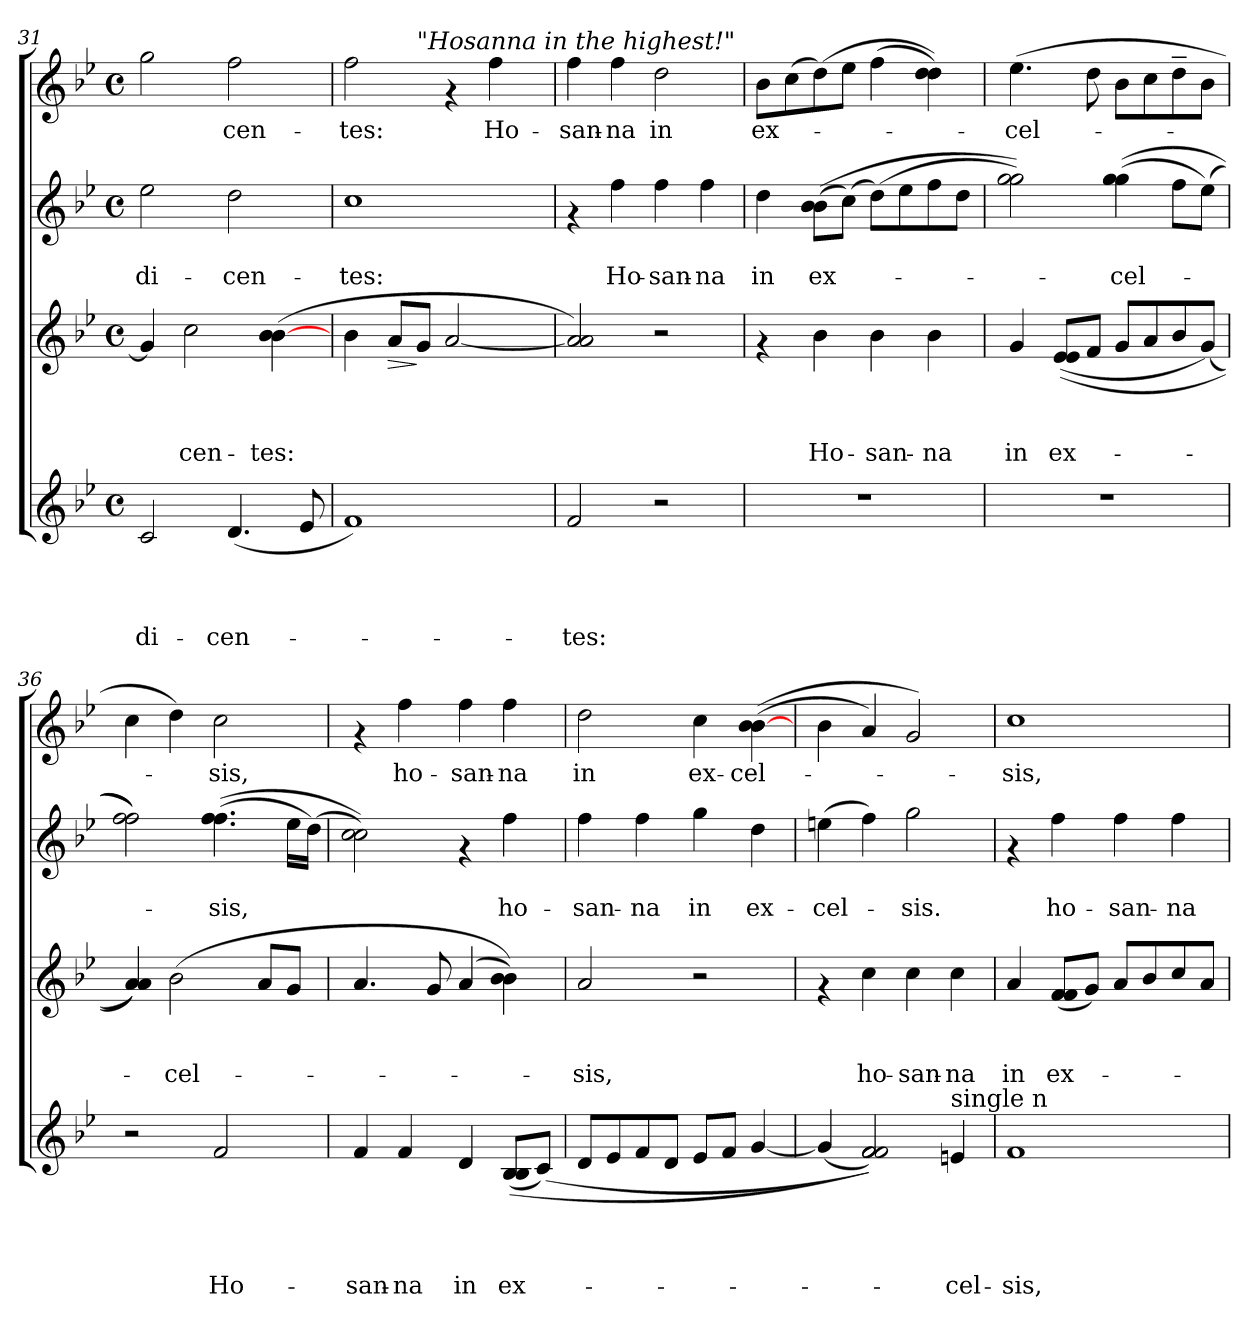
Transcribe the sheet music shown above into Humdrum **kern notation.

**kern	**text	**text	**text	**text	**kern	**text	**text	**text	**dynam	**kern	**text	**text	**kern	**text
*part4	*part4	*part4	*part4	*part4	*part3	*part3	*part3	*part3	*part3	*part2	*part2	*part2	*part1	*part1
*staff4	*staff4	*staff4	*staff4	*staff4	*staff3	*staff3	*staff3	*staff3	*staff3	*staff2	*staff2	*staff2	*staff1	*staff1
*clefG2	*	*	*	*	*clefG2	*	*	*	*	*clefG2	*	*	*clefG2	*
*k[b-e-]	*	*	*	*	*k[b-e-]	*	*	*	*	*k[b-e-]	*	*	*k[b-e-]	*
*B-:	*	*	*	*	*B-:	*	*	*	*	*B-:	*	*	*B-:	*
*M4/4	*	*	*	*	*M4/4	*	*	*	*	*M4/4	*	*	*M4/4	*
*met(c)	*	*	*	*	*met(c)	*	*	*	*	*met(c)	*	*	*met(c)	*
=31	=31	=31	=31	=31	=31	=31	=31	=31	=31	=31	=31	=31	=31	=31
!	!	!	!	!LO:LY:b	!	!	!	!	!	!	!	!LO:LY:b	!	!
2c/	.	.	.	di-	4g/]	.	.	.	.	2ee-\	.	di-	2gg\	.
!	!	!	!	!	!	!	!	!LO:LY:b	!	!	!	!	!	!
.	.	.	.	.	2cc\	.	.	-cen-	.	.	.	.	.	.
!	!	!	!	!LO:LY:b	!	!	!	!	!	!	!	!LO:LY:b	!	!LO:LY:b
(<4.d/	.	.	.	-cen-	.	.	.	.	.	2dd\	.	-cen-	2ff\	-cen-
!	!	!	!	!	!	!	!	!LO:LY:b	!	!	!	!	!	!
.	.	.	.	.	(>4b-\ [>4b-\	.	.	-tes:	.	.	.	.	.	.
8e-/	.	.	.	.	.	.	.	.	.	.	.	.	.	.
=32	=32	=32	=32	=32	=32	=32	=32	=32	=32	=32	=32	=32	=32	=32
!	!	!	!	!	!	!	!	!	!	!	!	!LO:LY:b	!	!LO:LY:b
*	*	*	*	*	*	*	*	*	*	*	*	*	*^	*
1f)	.	.	.	.	4b-\	.	.	.	.	1cc	.	-tes:	2ff\	4.ryy	-tes:
!	!	!	!	!	!	!	!	!	!LO:HP:b	!	!	!	!	!	!
.	.	.	.	.	8a/L	.	.	.	>	.	.	.	.	.	.
!	!	!	!	!	!	!	!	!	!	!	!	!	!	!LO:TX:a:i:t="Hosanna in the highest!"	!
.	.	.	.	.	8g/J	.	.	.	]	.	.	.	.	2ryy	.
.	.	.	.	.	[<2a/	.	.	.	.	.	.	.	4rf	.	.
!	!	!	!	!	!	!	!	!	!	!	!	!	!	!	!LO:LY:b
.	.	.	.	.	.	.	.	.	.	.	.	.	4ff\	.	Ho-
.	.	.	.	.	.	.	.	.	.	.	.	.	.	8ryy	.
=33	=33	=33	=33	=33	=33	=33	=33	=33	=33	=33	=33	=33	=33	=33	=33
!	!	!	!	!LO:LY:b	!	!	!	!	!	!	!	!	!	!	!LO:LY:b
*	*	*	*	*	*	*	*	*	*	*	*	*	*v	*v	*
2f/	.	.	.	-tes:	2a/] 2a/)	.	.	.	.	4rf	.	.	4ff\	-san-
!	!	!	!	!	!	!	!	!	!	!	!	!LO:LY:b	!	!LO:LY:b
.	.	.	.	.	.	.	.	.	.	4ff\	.	Ho-	4ff\	-na
!	!	!	!	!	!	!	!	!	!	!	!	!LO:LY:b	!	!LO:LY:b
2r	.	.	.	.	2r	.	.	.	.	4ff\	.	-san-	2dd\	in
!	!	!	!	!	!	!	!	!	!	!	!	!LO:LY:b	!	!
.	.	.	.	.	.	.	.	.	.	4ff\	.	-na	.	.
!!LO:PB:g=z
=34	=34	=34	=34	=34	=34	=34	=34	=34	=34	=34	=34	=34	=34	=34
!	!	!	!	!	!	!	!	!	!	!	!	!LO:LY:b	!	!LO:LY:b
1r	.	.	.	.	4rf	.	.	.	.	4dd\	.	in	8b-\L	ex-
.	.	.	.	.	.	.	.	.	.	.	.	.	(>8cc\	.
!	!	!	!	!	!	!	!	!LO:LY:b	!	!	!	!LO:LY:b	!	!
.	.	.	.	.	4b-\	.	.	Ho-	.	(>(>8b-\ 8b-\L	.	ex-	(>8dd\)	.
.	.	.	.	.	.	.	.	.	.	(>8cc\J)	.	.	8ee-\J	.
!	!	!	!	!	!	!	!	!LO:LY:b	!	!	!	!	!	!
.	.	.	.	.	4b-\	.	.	-san-	.	(>8dd\L)	.	.	(>4ff\	.
.	.	.	.	.	.	.	.	.	.	8ee-\	.	.	.	.
!	!	!	!	!	!	!	!	!LO:LY:b	!	!	!	!	!	!
.	.	.	.	.	4b-\	.	.	-na	.	8ff\	.	.	4dd\ 4dd\ 4dd\))	.
.	.	.	.	.	.	.	.	.	.	8dd\J	.	.	.	.
=35	=35	=35	=35	=35	=35	=35	=35	=35	=35	=35	=35	=35	=35	=35
!	!	!	!	!	!	!	!	!LO:LY:b	!	!	!	!	!	!LO:LY:b
1r	.	.	.	.	4g/	.	.	in	.	2gg\ 2gg\))	.	.	(>4.ee-\	-cel-
!	!	!	!	!	!	!	!	!LO:LY:b	!	!	!	!	!	!
.	.	.	.	.	(>(>8e-/ 8e-/L	.	.	ex-	.	.	.	.	.	.
.	.	.	.	.	8f/J	.	.	.	.	.	.	.	8dd\	.
!	!	!	!	!	!	!	!	!	!	!	!	!LO:LY:b	!	!
.	.	.	.	.	8g/L	.	.	.	.	(>(>4gg\ 4gg\	.	-cel-	8b-\L	.
.	.	.	.	.	8a/	.	.	.	.	.	.	.	8cc\	.
.	.	.	.	.	8b-/	.	.	.	.	8ff\L	.	.	8dd~>\	.
.	.	.	.	.	(8g/J)	.	.	.	.	(>8ee-\J)	.	.	8b-\J	.
=36	=36	=36	=36	=36	=36	=36	=36	=36	=36	=36	=36	=36	=36	=36
2r	.	.	.	.	4a/ 4a/))	.	.	.	.	2ff\ 2ff\))	.	.	4cc\	.
!	!	!	!	!	!	!	!	!LO:LY:b	!	!	!	!	!	!
.	.	.	.	.	(>2b-\	.	.	-cel-	.	.	.	.	4dd\)	.
!	!	!	!	!LO:LY:b	!	!	!	!	!	!	!	!LO:LY:b	!	!LO:LY:b
2f/	.	.	.	Ho-	.	.	.	.	.	(>(>4.ff\ 4.ff\	.	-sis,	2cc\	-sis,
.	.	.	.	.	8a/L	.	.	.	.	.	.	.	.	.
.	.	.	.	.	8g/J	.	.	.	.	16ee-\LL	.	.	.	.
.	.	.	.	.	.	.	.	.	.	(>16dd\JJ)	.	.	.	.
=37	=37	=37	=37	=37	=37	=37	=37	=37	=37	=37	=37	=37	=37	=37
!	!	!	!	!LO:LY:b	!	!	!	!	!	!	!	!	!	!
4f/	.	.	.	-san-	4.a/	.	.	.	.	2cc\ 2cc\))	.	.	4rf	.
!	!	!	!	!LO:LY:b	!	!	!	!	!	!	!	!	!	!LO:LY:b
4f/	.	.	.	-na	.	.	.	.	.	.	.	.	4ff\	ho-
.	.	.	.	.	8g/	.	.	.	.	.	.	.	.	.
!	!	!	!	!LO:LY:b	!	!	!	!	!	!	!	!	!	!LO:LY:b
4d/	.	.	.	in	(4a/	.	.	.	.	4rf	.	.	4ff\	-san-
!	!	!	!	!LO:LY:b	!	!	!	!	!	!	!	!LO:LY:b	!	!LO:LY:b
(>(>8B-/ 8B-/L	.	.	.	ex-	4b-\ 4b-\))	.	.	.	.	4ff\	.	ho-	4ff\	-na
(8c/J)	.	.	.	.	.	.	.	.	.	.	.	.	.	.
=38	=38	=38	=38	=38	=38	=38	=38	=38	=38	=38	=38	=38	=38	=38
!	!	!	!	!	!	!	!	!LO:LY:b	!	!	!	!LO:LY:b	!	!LO:LY:b
8d/L	.	.	.	.	2a/	.	.	-sis,	.	4ff\	.	-san-	2dd\	in
8e-/	.	.	.	.	.	.	.	.	.	.	.	.	.	.
!	!	!	!	!	!	!	!	!	!	!	!	!LO:LY:b	!	!
8f/	.	.	.	.	.	.	.	.	.	4ff\	.	-na	.	.
8d/J	.	.	.	.	.	.	.	.	.	.	.	.	.	.
!	!	!	!	!	!	!	!	!	!	!	!	!LO:LY:b	!	!LO:LY:b
8e-/L	.	.	.	.	2r	.	.	.	.	4gg\	.	in	4cc\	ex-
8f/J	.	.	.	.	.	.	.	.	.	.	.	.	.	.
!	!	!	!	!	!	!	!	!	!	!	!	!LO:LY:b	!	!LO:LY:b
[<4g/	.	.	.	.	.	.	.	.	.	4dd\	.	ex-	(>(>4b-\ 4b-\ [>4b-\	-cel-
=39	=39	=39	=39	=39	=39	=39	=39	=39	=39	=39	=39	=39	=39	=39
!	!	!	!	!	!	!	!	!	!	!	!	!LO:LY:b	!	!
(4g/]	.	.	.	.	4rf	.	.	.	.	(>4een\	.	-cel-	4b-\	.
!	!	!	!	!	!	!	!	!LO:LY:b	!	!	!	!	!	!
2f/ 2f/ 2f/)))	.	.	.	.	4cc\	.	.	ho-	.	4ff\)	.	.	4a/)	.
!	!	!	!	!	!	!	!	!LO:LY:b	!	!	!	!LO:LY:b	!	!
.	.	.	.	.	4cc\	.	.	-san-	.	2gg\	.	-sis.	2g/)	.
!LO:TX:a:t=single n	!	!	!	!	!	!	!	!	!	!	!	!	!	!
!	!	!	!	!LO:LY:b	!	!	!	!LO:LY:b	!	!	!	!	!	!
4e/	.	.	.	-cel-	4cc\	.	.	-na	.	.	.	.	.	.
!!LO:LB:g=z
=40	=40	=40	=40	=40	=40	=40	=40	=40	=40	=40	=40	=40	=40	=40
!	!	!	!	!LO:LY:b	!	!	!	!LO:LY:b	!	!	!	!	!	!LO:LY:b
1f	.	.	.	-sis,	4a/	.	.	in	.	4rf	.	.	1cc	-sis,
!	!	!	!	!	!	!	!	!LO:LY:b	!	!	!	!LO:LY:b	!	!
.	.	.	.	.	(>8f/ 8f/L	.	.	ex-	.	4ff\	.	ho-	.	.
.	.	.	.	.	8g/J)	.	.	.	.	.	.	.	.	.
!	!	!	!	!	!	!	!	!	!	!	!	!LO:LY:b	!	!
.	.	.	.	.	8a/L	.	.	.	.	4ff\	.	-san-	.	.
.	.	.	.	.	8b-/	.	.	.	.	.	.	.	.	.
!	!	!	!	!	!	!	!	!	!	!	!	!LO:LY:b	!	!
.	.	.	.	.	8cc/	.	.	.	.	4ff\	.	-na	.	.
.	.	.	.	.	8a/J	.	.	.	.	.	.	.	.	.
=	=	=	=	=	=	=	=	=	=	=	=	=	=	=
*-	*-	*-	*-	*-	*-	*-	*-	*-	*-	*-	*-	*-	*-	*-
